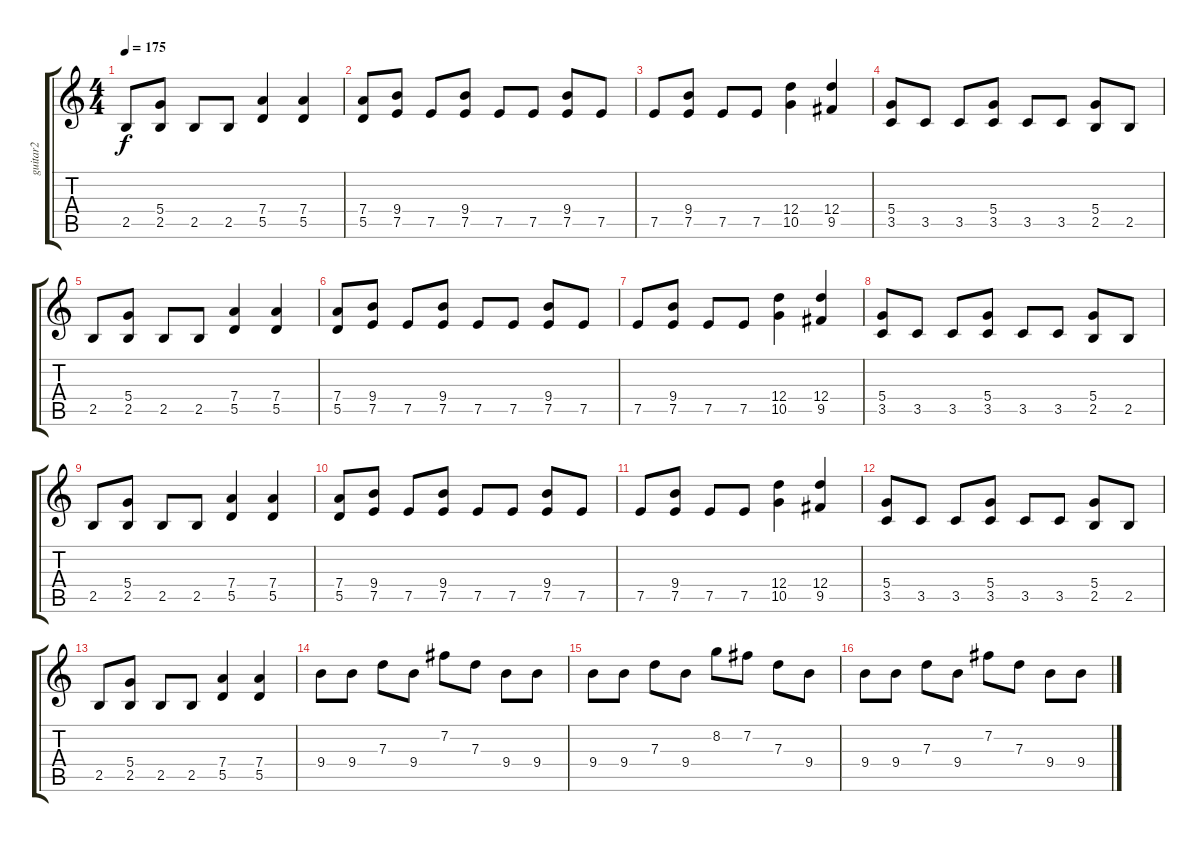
\track ("guitar2" "guitar2") {instrument acousticguitarsteel}
\staff {score tabs}
\tuning (E4 B3 G3 D3 A2 E2) {hide}
\ts (4 4)
\tempo 175
\clef g2
\ks c
2.5.8{dy f} (5.4 2.5).8 2.5.8 2.5.8 (7.4 5.5).4 (7.4 5.5).4 |
(7.4 5.5).8 (9.4 7.5).8 7.5.8 (9.4 7.5).8 7.5.8 7.5.8 (9.4 7.5).8 7.5.8 |
7.5.8 (9.4 7.5).8 7.5.8 7.5.8 (12.4 10.5).4 (12.4 9.5).4 |
(5.4 3.5).8 3.5.8 3.5.8 (5.4 3.5).8 3.5.8 3.5.8 (5.4 2.5).8 2.5.8 |
2.5.8 (5.4 2.5).8 2.5.8 2.5.8 (7.4 5.5).4 (7.4 5.5).4 |
(7.4 5.5).8 (9.4 7.5).8 7.5.8 (9.4 7.5).8 7.5.8 7.5.8 (9.4 7.5).8 7.5.8 |
7.5.8 (9.4 7.5).8 7.5.8 7.5.8 (12.4 10.5).4 (12.4 9.5).4 |
(5.4 3.5).8 3.5.8 3.5.8 (5.4 3.5).8 3.5.8 3.5.8 (5.4 2.5).8 2.5.8 |
2.5.8 (5.4 2.5).8 2.5.8 2.5.8 (7.4 5.5).4 (7.4 5.5).4 |
(7.4 5.5).8 (9.4 7.5).8 7.5.8 (9.4 7.5).8 7.5.8 7.5.8 (9.4 7.5).8 7.5.8 |
7.5.8 (9.4 7.5).8 7.5.8 7.5.8 (12.4 10.5).4 (12.4 9.5).4 |
(5.4 3.5).8 3.5.8 3.5.8 (5.4 3.5).8 3.5.8 3.5.8 (5.4 2.5).8 2.5.8 |
2.5.8 (5.4 2.5).8 2.5.8 2.5.8 (7.4 5.5).4 (7.4 5.5).4 |
9.4.8 9.4.8 7.3.8 9.4.8 7.2.8 7.3.8 9.4.8 9.4.8 |
9.4.8 9.4.8 7.3.8 9.4.8 8.2.8 7.2.8 7.3.8 9.4.8 |
9.4.8 9.4.8 7.3.8 9.4.8 7.2.8 7.3.8 9.4.8 9.4.8
